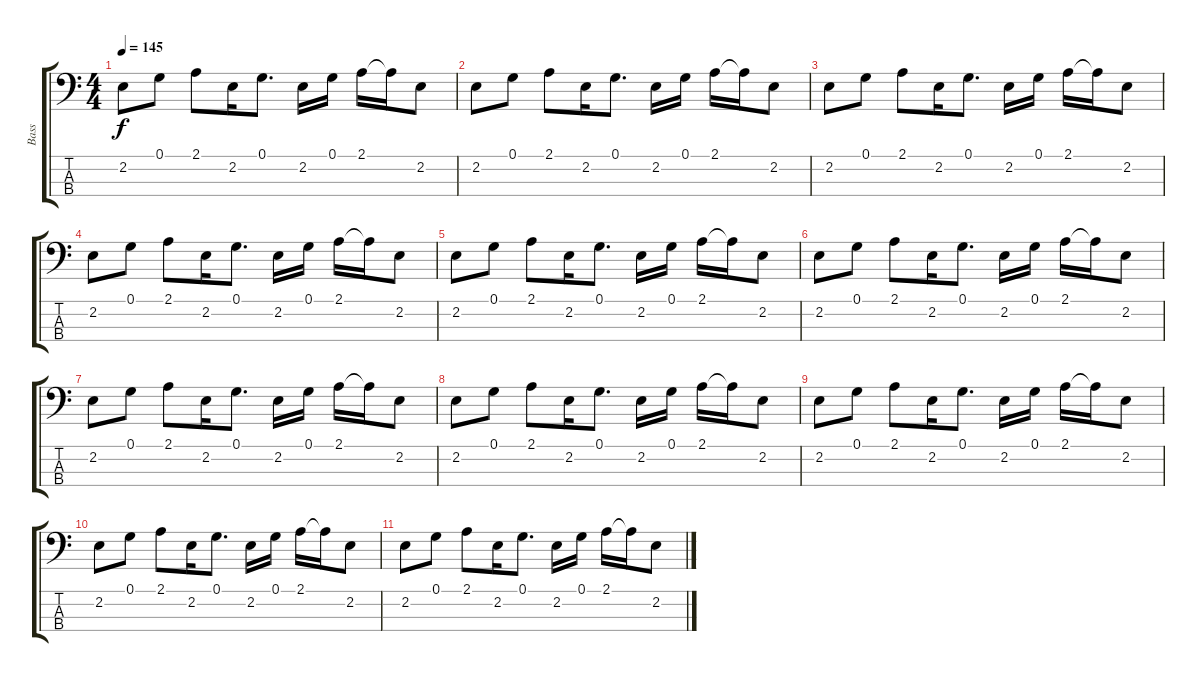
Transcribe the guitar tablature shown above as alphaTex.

\track ("Bass" "Bass") {instrument electricbassfinger}
\staff {score tabs}
\tuning (G2 D2 A1 E1) {hide}
\ts (4 4)
\tempo 145
\clef f4
\ks c
2.2.8{dy f} 0.1.8 2.1.8 2.2.16 0.1.8{d} 2.2.16 0.1.16 2.1.16 2.1{t}.16 2.2.8 |
2.2.8 0.1.8 2.1.8 2.2.16 0.1.8{d} 2.2.16 0.1.16 2.1.16 2.1{t}.16 2.2.8 |
2.2.8 0.1.8 2.1.8 2.2.16 0.1.8{d} 2.2.16 0.1.16 2.1.16 2.1{t}.16 2.2.8 |
2.2.8 0.1.8 2.1.8 2.2.16 0.1.8{d} 2.2.16 0.1.16 2.1.16 2.1{t}.16 2.2.8 |
2.2.8 0.1.8 2.1.8 2.2.16 0.1.8{d} 2.2.16 0.1.16 2.1.16 2.1{t}.16 2.2.8 |
2.2.8 0.1.8 2.1.8 2.2.16 0.1.8{d} 2.2.16 0.1.16 2.1.16 2.1{t}.16 2.2.8 |
2.2.8 0.1.8 2.1.8 2.2.16 0.1.8{d} 2.2.16 0.1.16 2.1.16 2.1{t}.16 2.2.8 |
2.2.8 0.1.8 2.1.8 2.2.16 0.1.8{d} 2.2.16 0.1.16 2.1.16 2.1{t}.16 2.2.8 |
2.2.8 0.1.8 2.1.8 2.2.16 0.1.8{d} 2.2.16 0.1.16 2.1.16 2.1{t}.16 2.2.8 |
2.2.8 0.1.8 2.1.8 2.2.16 0.1.8{d} 2.2.16 0.1.16 2.1.16 2.1{t}.16 2.2.8 |
2.2.8 0.1.8 2.1.8 2.2.16 0.1.8{d} 2.2.16 0.1.16 2.1.16 2.1{t}.16 2.2.8
